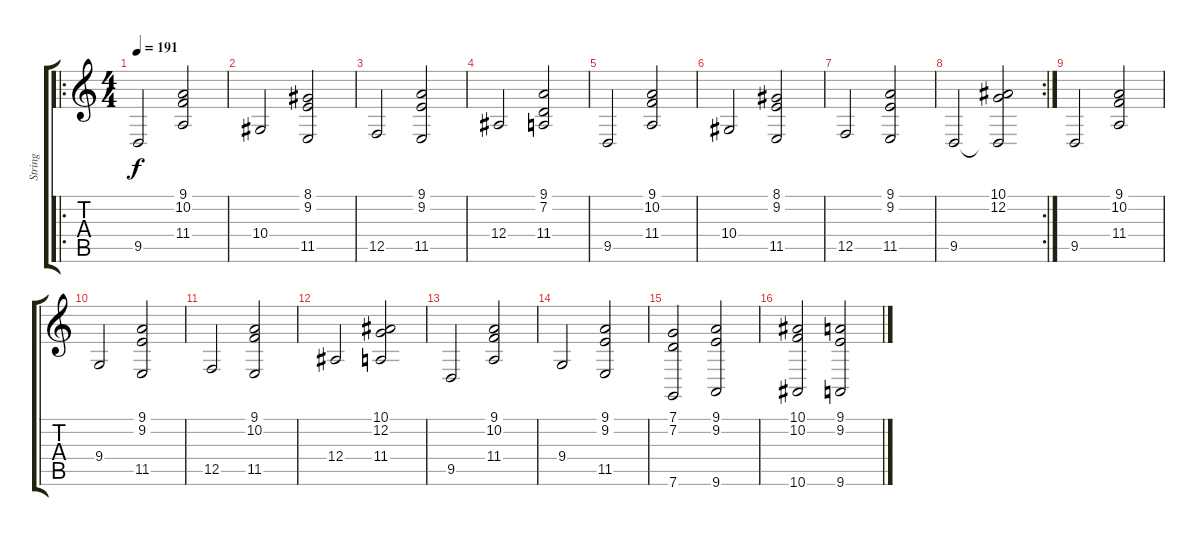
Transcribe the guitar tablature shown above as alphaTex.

\track ("String" "String") {instrument stringensemble1}
\staff {score tabs}
\tuning (C4 G3 Eb3 Bb2 F2 C2) {hide}
\ro
\ts (4 4)
\tempo 191
\clef g2
\ks c
9.5.2{dy f} (9.1 10.2 11.4).2 |
10.4.2 (8.1 9.2 11.5).2 |
12.5.2 (9.1 9.2 11.5).2 |
12.4.2 (9.1 7.2 11.4).2 |
9.5.2 (9.1 10.2 11.4).2 |
10.4.2 (8.1 9.2 11.5).2 |
12.5.2 (9.1 9.2 11.5).2 |
\rc 2
9.5.2 (10.1 12.2 9.5{t}).2 |
9.5.2 (9.1 10.2 11.4).2 |
9.4.2 (9.1 9.2 11.5).2 |
12.5.2 (9.1 10.2 11.5).2 |
12.4.2 (10.1 12.2 11.4).2 |
9.5.2 (9.1 10.2 11.4).2 |
9.4.2 (9.1 9.2 11.5).2 |
(7.1 7.2 7.6).2 (9.1 9.2 9.6).2 |
(10.1 10.2 10.6).2 (9.1 9.2 9.6).2
